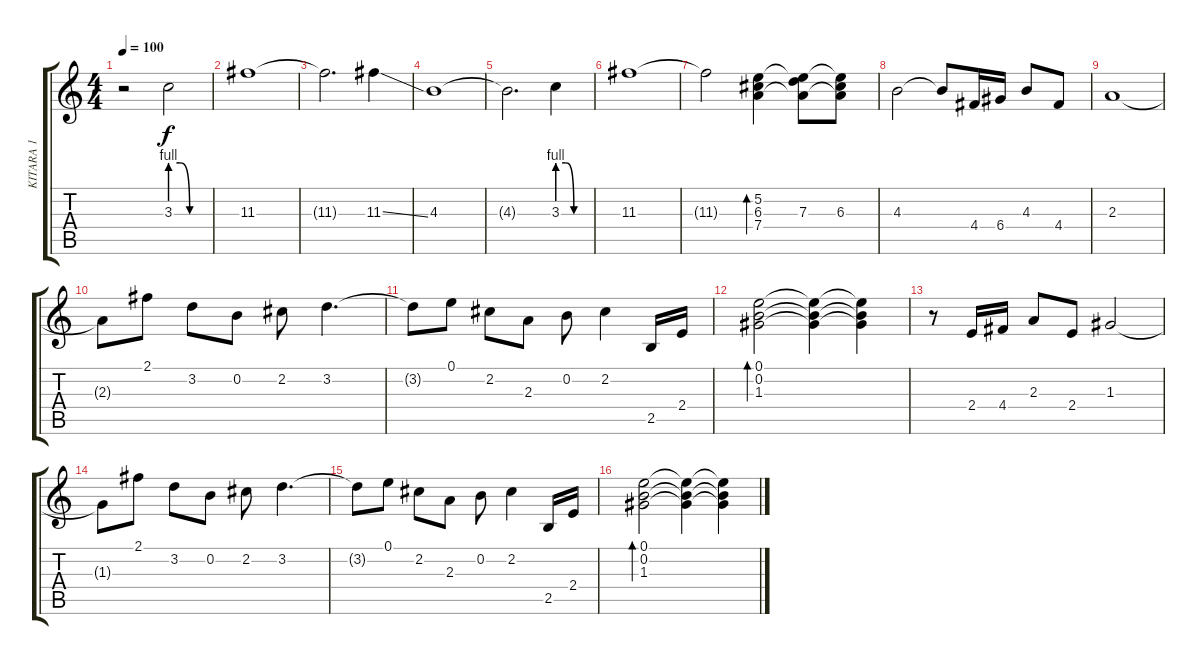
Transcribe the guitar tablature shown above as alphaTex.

\track ("KITARA 1" "KITARA 1") {instrument electricguitarjazz}
\staff {score tabs}
\tuning (E4 B3 G3 D3 A2 E2) {hide}
\ts (4 4)
\tempo 100
\clef g2
\ks c
r.2{dy f instrument electricguitarjazz} 3.3{be (custom 0 4 15 4 30 0 60 0)}.2 |
11.3.1 |
11.3{t}.2{d} 11.3{ss}.4 |
4.3.1 |
4.3{t}.2{d} 3.3{be (custom 0 4 15 4 30 0 60 0)}.4 |
11.3.1 |
11.3{t}.2 (5.2 6.3 7.4).4{bd 480} (5.2{t} 7.3 7.4{t}).8 (5.2{t} 6.3 7.4{t}).8 |
4.3.2 4.3{t}.8 4.4.16 6.4.16 4.3.8 4.4.8 |
2.3.1 |
2.3{t}.8 2.1.8 3.2.8 0.2.8 2.2.8 3.2.4{d} |
3.2{t}.8 0.1.8 2.2.8 2.3.8 0.2.8 2.2.4 2.5.16 2.4.16 |
(0.1 0.2 1.3).2{bd 480} (0.1{t} 0.2{t} 1.3{t}).4 (0.1{t} 0.2{t} 1.3{t}).4 |
r.8 2.4.16 4.4.16 2.3.8 2.4.8 1.3.2 |
1.3{t}.8 2.1.8 3.2.8 0.2.8 2.2.8 3.2.4{d} |
3.2{t}.8 0.1.8 2.2.8 2.3.8 0.2.8 2.2.4 2.5.16 2.4.16 |
(0.1 0.2 1.3).2{bd 480} (0.1{t} 0.2{t} 1.3{t}).4 (0.1{t} 0.2{t} 1.3{t}).4
